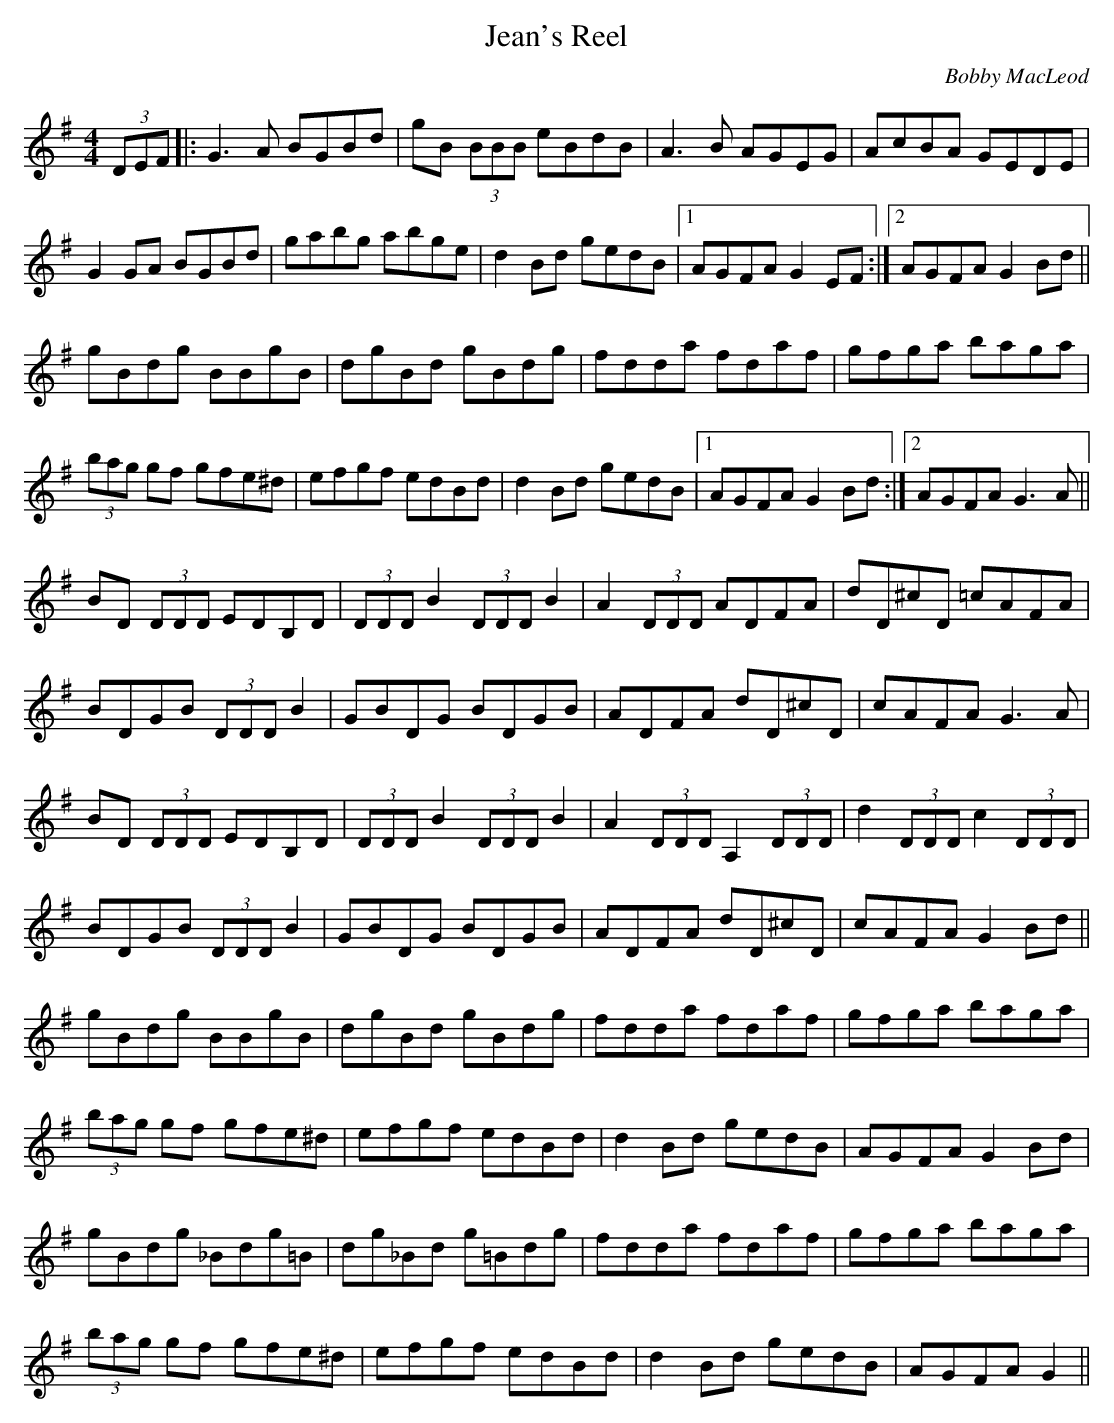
X:1
T:Jean's Reel
M:4/4
L:1/8
C:Bobby MacLeod
K:G
(3DEF \
|: G3A BGBd | gB (3BBB eBdB | A3B AGEG | AcBA GEDE |
G2 GA BGBd | gabg abge | d2 Bd gedB |1 AGFA G2 EF :|2 AGFA G2 Bd ||
gBdg BBgB | dgBd gBdg | fdda fdaf | gfga baga |
(3bag gf gfe^d | efgf edBd | d2 Bd gedB |1 AGFA G2 Bd :|2 AGFA G3A ||
BD (3DDD EDB,D | (3DDD B2 (3DDD B2 | A2 (3DDD ADFA | dD^cD =cAFA |
BDGB (3DDD B2 | GBDG BDGB | ADFA dD^cD | cAFA G3A |
BD (3DDD EDB,D | (3DDD B2 (3DDD B2 | A2 (3DDD A,2 (3DDD | d2 (3DDD c2 (3DDD |
BDGB (3DDD B2 | GBDG BDGB | ADFA dD^cD | cAFA G2 Bd ||
gBdg BBgB | dgBd gBdg | fdda fdaf | gfga baga |
(3bag gf gfe^d | efgf edBd | d2 Bd gedB | AGFA G2 Bd |
gBdg _Bdg=B | dg_Bd g=Bdg | fdda fdaf | gfga baga |
(3bag gf gfe^d | efgf edBd | d2 Bd gedB | AGFA G2 ||
